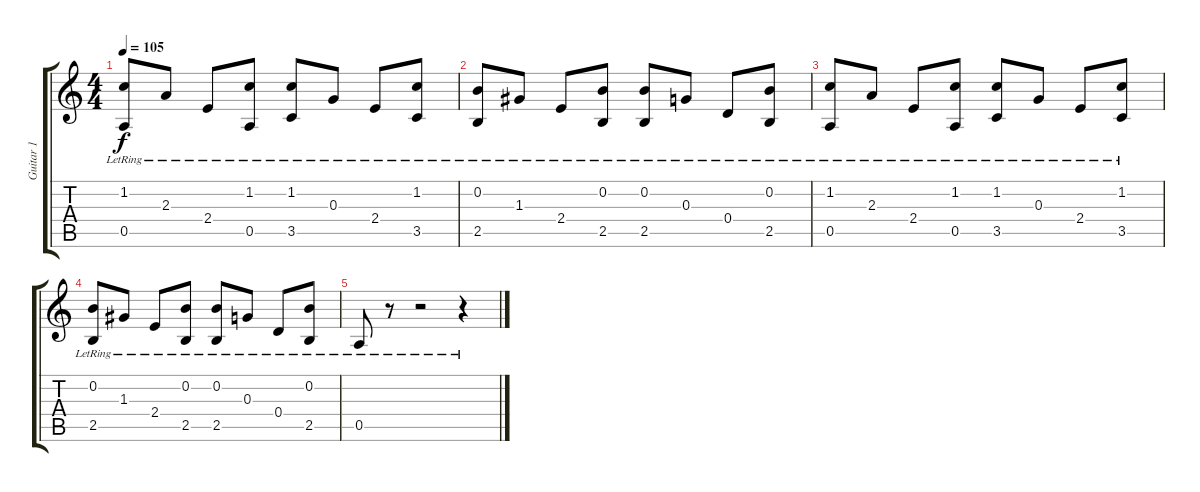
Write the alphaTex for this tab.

\track ("Guitar 1" "Guitar 1") {instrument acousticguitarsteel}
\staff {score tabs}
\tuning (E4 B3 G3 D3 A2 E2) {hide}
\ts (4 4)
\tempo 105
\clef g2
\ks c
(1.2{lr} 0.5{lr}).8{dy f} 2.3{lr}.8 2.4{lr}.8 (1.2{lr} 0.5{lr}).8 (1.2{lr} 3.5{lr}).8 0.3{lr}.8 2.4{lr}.8 (1.2{lr} 3.5{lr}).8 |
(0.2{lr} 2.5{lr}).8 1.3{lr}.8 2.4{lr}.8 (0.2{lr} 2.5{lr}).8 (0.2{lr} 2.5{lr}).8 0.3{lr}.8 0.4{lr}.8 (0.2{lr} 2.5{lr}).8 |
(1.2{lr} 0.5{lr}).8 2.3{lr}.8 2.4{lr}.8 (1.2{lr} 0.5{lr}).8 (1.2{lr} 3.5{lr}).8 0.3{lr}.8 2.4{lr}.8 (1.2{lr} 3.5{lr}).8 |
(0.2{lr} 2.5{lr}).8 1.3{lr}.8 2.4{lr}.8 (0.2{lr} 2.5{lr}).8 (0.2{lr} 2.5{lr}).8 0.3{lr}.8 0.4{lr}.8 (0.2{lr} 2.5{lr}).8 |
0.5{lr}.8 r.8 r.2 r.4
